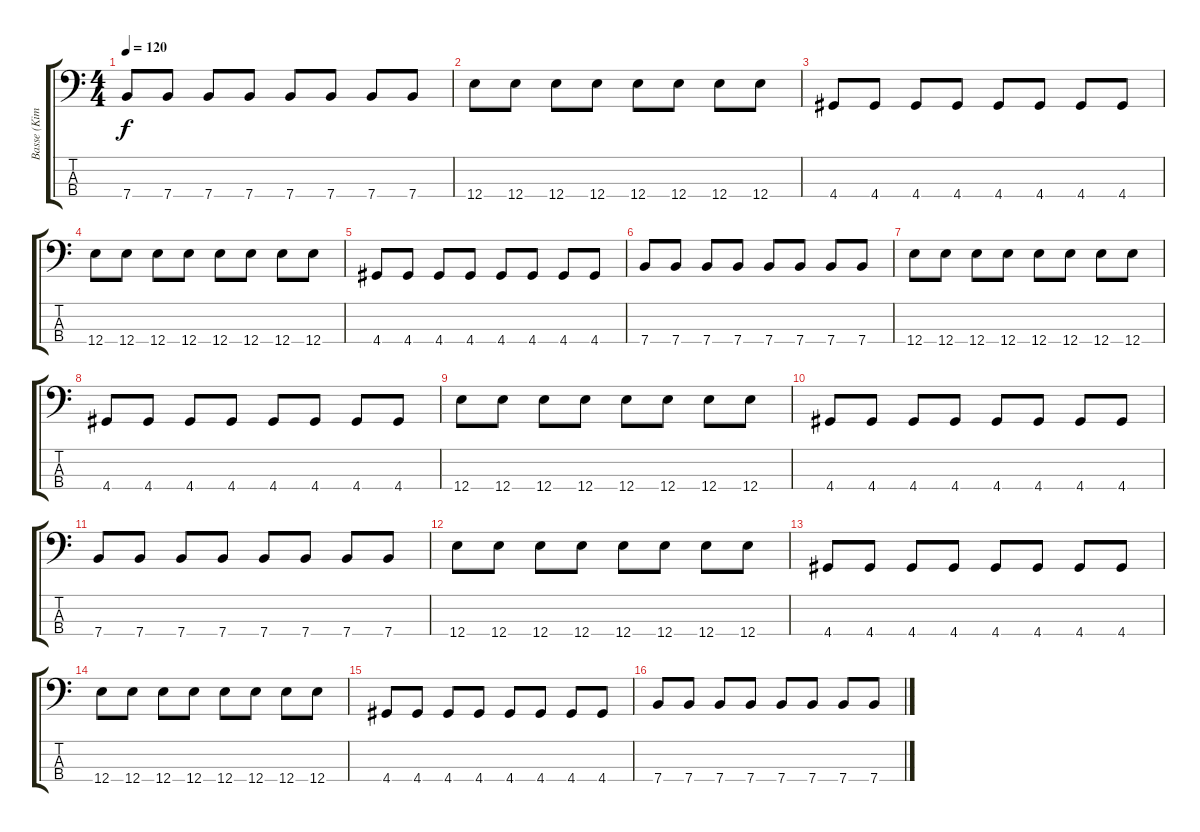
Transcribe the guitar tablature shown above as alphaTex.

\track ("Basse (Kim Deal)" "Basse (Kim") {instrument electricbassfinger}
\staff {score tabs}
\tuning (G2 D2 A1 E1) {hide}
\ts (4 4)
\tempo 120
\clef f4
\ks c
7.4.8{dy f} 7.4.8 7.4.8 7.4.8 7.4.8 7.4.8 7.4.8 7.4.8 |
12.4.8 12.4.8 12.4.8 12.4.8 12.4.8 12.4.8 12.4.8 12.4.8 |
4.4.8 4.4.8 4.4.8 4.4.8 4.4.8 4.4.8 4.4.8 4.4.8 |
12.4.8 12.4.8 12.4.8 12.4.8 12.4.8 12.4.8 12.4.8 12.4.8 |
4.4.8 4.4.8 4.4.8 4.4.8 4.4.8 4.4.8 4.4.8 4.4.8 |
7.4.8 7.4.8 7.4.8 7.4.8 7.4.8 7.4.8 7.4.8 7.4.8 |
12.4.8 12.4.8 12.4.8 12.4.8 12.4.8 12.4.8 12.4.8 12.4.8 |
4.4.8 4.4.8 4.4.8 4.4.8 4.4.8 4.4.8 4.4.8 4.4.8 |
12.4.8 12.4.8 12.4.8 12.4.8 12.4.8 12.4.8 12.4.8 12.4.8 |
4.4.8 4.4.8 4.4.8 4.4.8 4.4.8 4.4.8 4.4.8 4.4.8 |
7.4.8 7.4.8 7.4.8 7.4.8 7.4.8 7.4.8 7.4.8 7.4.8 |
12.4.8 12.4.8 12.4.8 12.4.8 12.4.8 12.4.8 12.4.8 12.4.8 |
4.4.8 4.4.8 4.4.8 4.4.8 4.4.8 4.4.8 4.4.8 4.4.8 |
12.4.8 12.4.8 12.4.8 12.4.8 12.4.8 12.4.8 12.4.8 12.4.8 |
4.4.8 4.4.8 4.4.8 4.4.8 4.4.8 4.4.8 4.4.8 4.4.8 |
7.4.8 7.4.8 7.4.8 7.4.8 7.4.8 7.4.8 7.4.8 7.4.8
